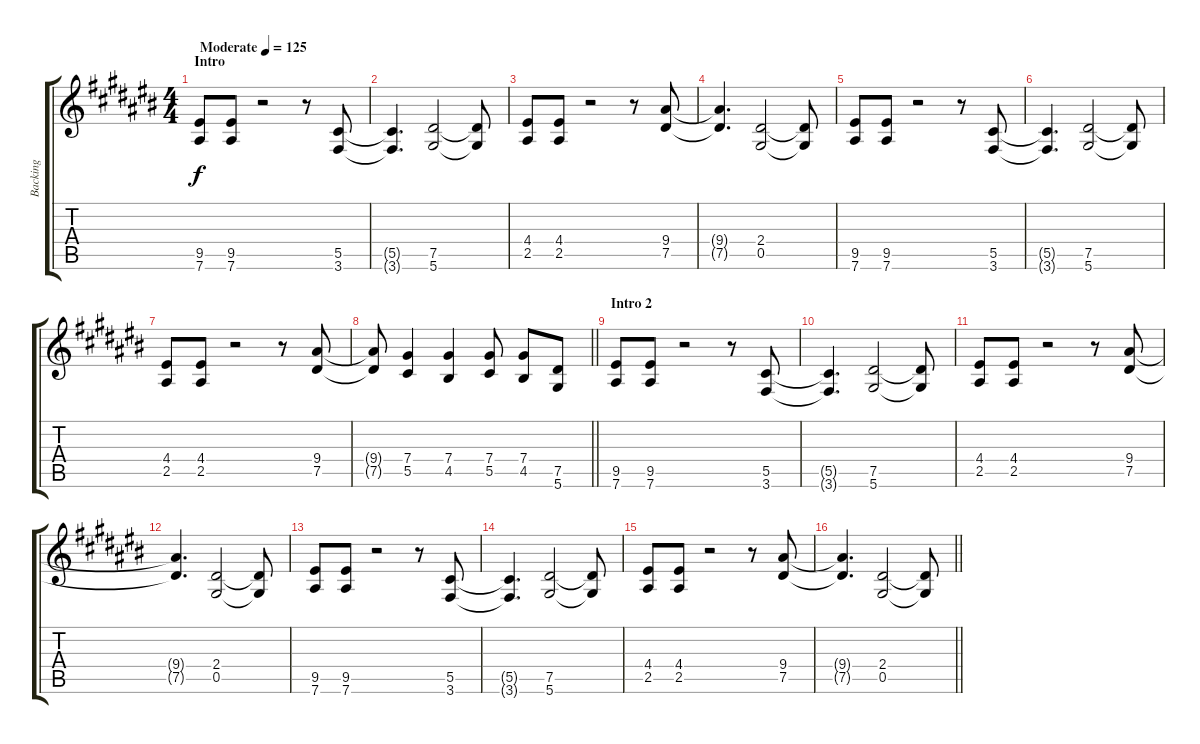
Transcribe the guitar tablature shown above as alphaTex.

\track ("Backing" "Backing") {instrument distortionguitar}
\staff {score tabs}
\tuning (Eb4 Bb3 Gb3 Db3 Ab2 Eb2) {hide}
\ts (4 4)
\section ("" "Intro")
\tempo (125 "Moderate")
\clef g2
\ks c#
(9.5 7.6).8{dy f instrument distortionguitar} (9.5 7.6).8 r.2 r.8 (5.5 3.6).8 |
(5.5{t} 3.6{t}).4{d} (7.5 5.6).2 (7.5{t} 5.6{t}).8 |
(4.4 2.5).8 (4.4 2.5).8 r.2 r.8 (9.4 7.5).8 |
(9.4{t} 7.5{t}).4{d} (2.4 0.5).2 (2.4{t} 0.5{t}).8 |
(9.5 7.6).8 (9.5 7.6).8 r.2 r.8 (5.5 3.6).8 |
(5.5{t} 3.6{t}).4{d} (7.5 5.6).2 (7.5{t} 5.6{t}).8 |
(4.4 2.5).8 (4.4 2.5).8 r.2 r.8 (9.4 7.5).8 |
\barLineRight lightlight
(9.4{t} 7.5{t}).8 (7.4 5.5).4 (7.4 4.5).4 (7.4 5.5).8 (7.4 4.5).8 (7.5 5.6).8 |
\section ("" "Intro 2")
(9.5 7.6).8 (9.5 7.6).8 r.2 r.8 (5.5 3.6).8 |
(5.5{t} 3.6{t}).4{d} (7.5 5.6).2 (7.5{t} 5.6{t}).8 |
(4.4 2.5).8 (4.4 2.5).8 r.2 r.8 (9.4 7.5).8 |
(9.4{t} 7.5{t}).4{d} (2.4 0.5).2 (2.4{t} 0.5{t}).8 |
(9.5 7.6).8 (9.5 7.6).8 r.2 r.8 (5.5 3.6).8 |
(5.5{t} 3.6{t}).4{d} (7.5 5.6).2 (7.5{t} 5.6{t}).8 |
(4.4 2.5).8 (4.4 2.5).8 r.2 r.8 (9.4 7.5).8 |
\barLineRight lightlight
(9.4{t} 7.5{t}).4{d} (2.4 0.5).2 (2.4{t} 0.5{t}).8
